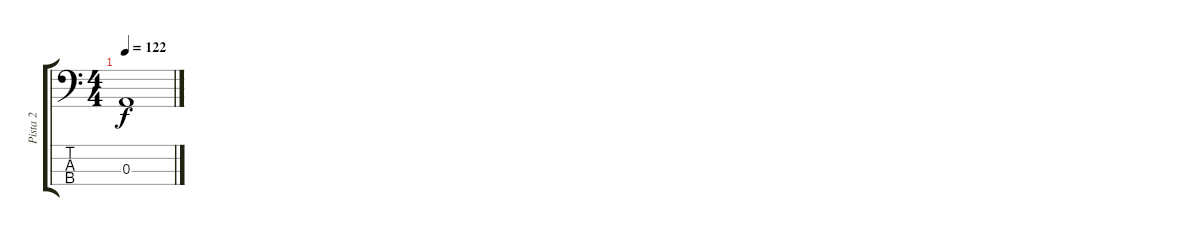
\track ("Pista 2" "Pista 2") {instrument electricbassfinger}
\staff {score tabs}
\tuning (G2 D2 A1 E1) {hide}
\ts (4 4)
\tempo 122
\clef f4
\ks c
0.3.1{dy f}
